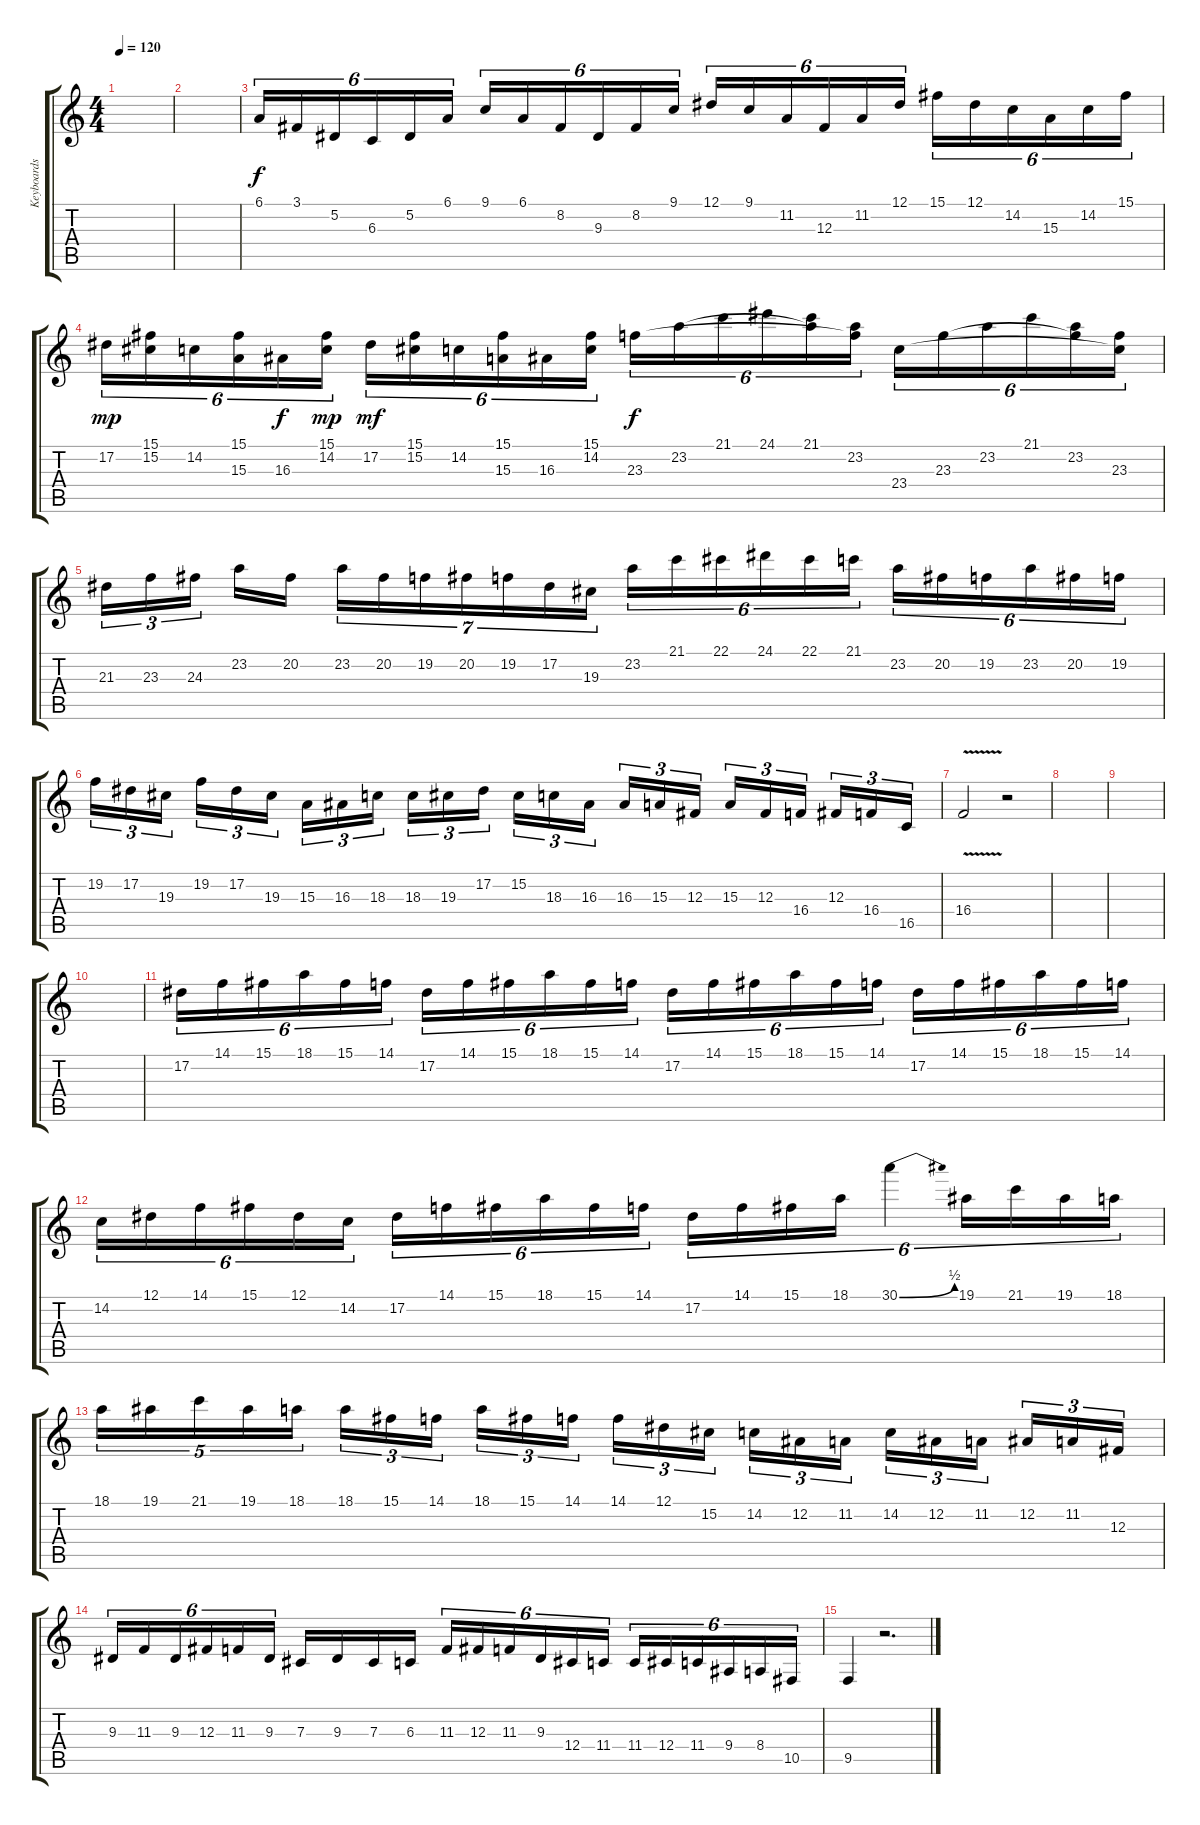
\track ("Keyboards" "Keyboards") {instrument lead2sawtooth}
\staff {score tabs}
\tuning (Eb4 Bb3 Gb3 Db3 Ab2 Eb2) {hide}
\ts (4 4)
\tempo 120
\clef g2
\ks c
|
|
6.1.16{tu (6 4)} 3.1.16{tu (6 4)} 5.2.16{tu (6 4)} 6.3.16{tu (6 4)} 5.2.16{tu (6 4)} 6.1.16{tu (6 4)} 9.1.16{tu (6 4)} 6.1.16{tu (6 4)} 8.2.16{tu (6 4)} 9.3.16{tu (6 4)} 8.2.16{tu (6 4)} 9.1.16{tu (6 4)} 12.1.16{tu (6 4)} 9.1.16{tu (6 4)} 11.2.16{tu (6 4)} 12.3.16{tu (6 4)} 11.2.16{tu (6 4)} 12.1.16{tu (6 4)} 15.1.16{tu (6 4)} 12.1.16{tu (6 4)} 14.2.16{tu (6 4)} 15.3.16{tu (6 4)} 14.2.16{tu (6 4)} 15.1.16{tu (6 4)} |
17.2.16{tu (6 4) dy mp} (15.1 15.2).16{tu (6 4)} 14.2.16{tu (6 4)} (15.1 15.3).16{tu (6 4)} 16.3.16{tu (6 4) dy f} (15.1 14.2).16{tu (6 4) dy mp} 17.2.16{tu (6 4) dy mf} (15.1 15.2).16{tu (6 4)} 14.2.16{tu (6 4)} (15.1 15.3).16{tu (6 4)} 16.3.16{tu (6 4)} (15.1 14.2).16{tu (6 4)} 23.3.16{tu (6 4) dy f} 23.2.16{tu (6 4)} 21.1.16{tu (6 4)} 24.1.16{tu (6 4)} (21.1 23.2{t}).16{tu (6 4)} (23.2 23.3{t}).16{tu (6 4)} 23.4.16{tu (6 4)} 23.3.16{tu (6 4)} 23.2.16{tu (6 4)} 21.1.16{tu (6 4)} (23.2 23.3{t}).16{tu (6 4)} (23.3 23.4{t}).16{tu (6 4)} |
21.3.16{tu (3 2)} 23.3.16{tu (3 2)} 24.3.16{tu (3 2)} 23.2.16 20.2.16 23.2.16{tu (7 4)} 20.2.16{tu (7 4)} 19.2.16{tu (7 4)} 20.2.16{tu (7 4)} 19.2.16{tu (7 4)} 17.2.16{tu (7 4)} 19.3.16{tu (7 4)} 23.2.16{tu (6 4)} 21.1.16{tu (6 4)} 22.1.16{tu (6 4)} 24.1.16{tu (6 4)} 22.1.16{tu (6 4)} 21.1.16{tu (6 4)} 23.2.16{tu (6 4)} 20.2.16{tu (6 4)} 19.2.16{tu (6 4)} 23.2.16{tu (6 4)} 20.2.16{tu (6 4)} 19.2.16{tu (6 4)} |
19.2.16{tu (3 2)} 17.2.16{tu (3 2)} 19.3.16{tu (3 2)} 19.2.16{tu (3 2)} 17.2.16{tu (3 2)} 19.3.16{tu (3 2)} 15.3.16{tu (3 2)} 16.3.16{tu (3 2)} 18.3.16{tu (3 2)} 18.3.16{tu (3 2)} 19.3.16{tu (3 2)} 17.2.16{tu (3 2)} 15.2.16{tu (3 2)} 18.3.16{tu (3 2)} 16.3.16{tu (3 2)} 16.3.16{tu (3 2)} 15.3.16{tu (3 2)} 12.3.16{tu (3 2)} 15.3.16{tu (3 2)} 12.3.16{tu (3 2)} 16.4.16{tu (3 2)} 12.3.16{tu (3 2)} 16.4.16{tu (3 2)} 16.5.16{tu (3 2)} |
16.4{v}.2 r.2 |
|
|
|
17.2.16{tu (6 4)} 14.1.16{tu (6 4)} 15.1.16{tu (6 4)} 18.1.16{tu (6 4)} 15.1.16{tu (6 4)} 14.1.16{tu (6 4)} 17.2.16{tu (6 4)} 14.1.16{tu (6 4)} 15.1.16{tu (6 4)} 18.1.16{tu (6 4)} 15.1.16{tu (6 4)} 14.1.16{tu (6 4)} 17.2.16{tu (6 4)} 14.1.16{tu (6 4)} 15.1.16{tu (6 4)} 18.1.16{tu (6 4)} 15.1.16{tu (6 4)} 14.1.16{tu (6 4)} 17.2.16{tu (6 4)} 14.1.16{tu (6 4)} 15.1.16{tu (6 4)} 18.1.16{tu (6 4)} 15.1.16{tu (6 4)} 14.1.16{tu (6 4)} |
14.2.16{tu (6 4)} 12.1.16{tu (6 4)} 14.1.16{tu (6 4)} 15.1.16{tu (6 4)} 12.1.16{tu (6 4)} 14.2.16{tu (6 4)} 17.2.16{tu (6 4)} 14.1.16{tu (6 4)} 15.1.16{tu (6 4)} 18.1.16{tu (6 4)} 15.1.16{tu (6 4)} 14.1.16{tu (6 4)} 17.2.16{tu (6 4)} 14.1.16{tu (6 4)} 15.1.16{tu (6 4)} 18.1.16{tu (6 4)} 30.1{be (bend 0 0 60 2)}.4{tu (6 4)} 19.1.16{tu (6 4)} 21.1.16{tu (6 4)} 19.1.16{tu (6 4)} 18.1.16{tu (6 4)} |
18.1.16{tu (5 4)} 19.1.16{tu (5 4)} 21.1.16{tu (5 4)} 19.1.16{tu (5 4)} 18.1.16{tu (5 4)} 18.1.16{tu (3 2)} 15.1.16{tu (3 2)} 14.1.16{tu (3 2)} 18.1.16{tu (3 2)} 15.1.16{tu (3 2)} 14.1.16{tu (3 2)} 14.1.16{tu (3 2)} 12.1.16{tu (3 2)} 15.2.16{tu (3 2)} 14.2.16{tu (3 2)} 12.2.16{tu (3 2)} 11.2.16{tu (3 2)} 14.2.16{tu (3 2)} 12.2.16{tu (3 2)} 11.2.16{tu (3 2)} 12.2.16{tu (3 2)} 11.2.16{tu (3 2)} 12.3.16{tu (3 2)} |
9.3.16{tu (6 4)} 11.3.16{tu (6 4)} 9.3.16{tu (6 4)} 12.3.16{tu (6 4)} 11.3.16{tu (6 4)} 9.3.16{tu (6 4)} 7.3.16 9.3.16 7.3.16 6.3.16 11.3.16{tu (6 4)} 12.3.16{tu (6 4)} 11.3.16{tu (6 4)} 9.3.16{tu (6 4)} 12.4.16{tu (6 4)} 11.4.16{tu (6 4)} 11.4.16{tu (6 4)} 12.4.16{tu (6 4)} 11.4.16{tu (6 4)} 9.4.16{tu (6 4)} 8.4.16{tu (6 4)} 10.5.16{tu (6 4)} |
9.5.4 r.2{d}
